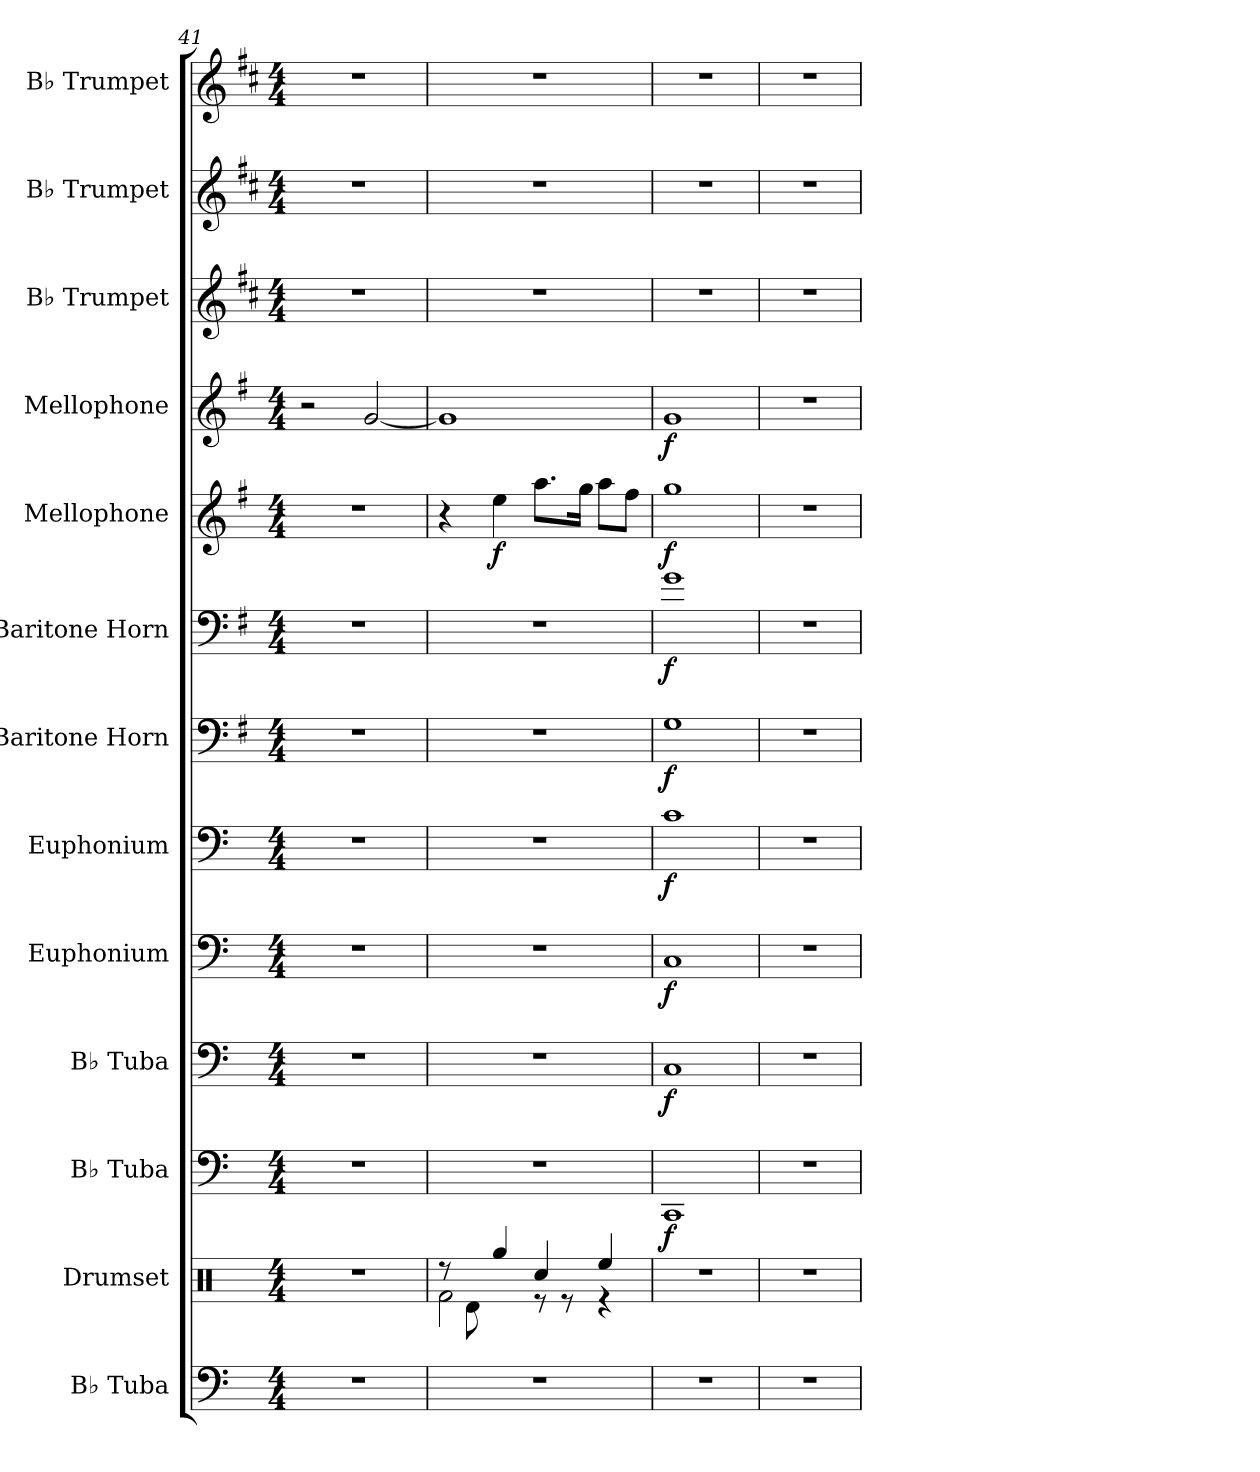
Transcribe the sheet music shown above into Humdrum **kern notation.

**kern	**kern	**kern	**dynam	**kern	**dynam	**kern	**dynam	**kern	**dynam	**kern	**dynam	**kern	**dynam	**kern	**dynam	**kern	**dynam	**kern	**kern	**kern
*part13	*part12	*part11	*part11	*part10	*part10	*part9	*part9	*part8	*part8	*part7	*part7	*part6	*part6	*part5	*part5	*part4	*part4	*part3	*part2	*part1
*staff13	*staff12	*staff11	*staff11	*staff10	*staff10	*staff9	*staff9	*staff8	*staff8	*staff7	*staff7	*staff6	*staff6	*staff5	*staff5	*staff4	*staff4	*staff3	*staff2	*staff1
*I"B♭ Tuba	*I"Drumset	*I"B♭ Tuba	*	*I"B♭ Tuba	*	*I"Euphonium	*	*I"Euphonium	*	*I"Baritone Horn	*	*I"Baritone Horn	*	*I"Mellophone	*	*I"Mellophone	*	*I"B♭ Trumpet	*I"B♭ Trumpet	*I"B♭ Trumpet
*I'B♭ Tu.	*I'Drs.	*I'B♭ Tu.	*	*I'B♭ Tu.	*	*I'Euph.	*	*I'Euph.	*	*I'Bar. Hn.	*	*I'Bar. Hn.	*	*I'Mph.	*	*I'Mph.	*	*I'B♭ Tpt.	*I'B♭ Tpt.	*I'B♭ Tpt.
*clefF4	*clefX	*clefF4	*	*clefF4	*	*clefF4	*	*clefF4	*	*clefF4	*	*clefF4	*	*clefG2	*	*clefG2	*	*clefG2	*clefG2	*clefG2
*	*	*	*	*	*	*	*	*	*	*ITrd4c7	*	*ITrd4c7	*	*ITrd4c7	*	*ITrd4c7	*	*ITrd1c2	*ITrd1c2	*ITrd1c2
*k[]	*k[]	*k[]	*	*k[]	*	*k[]	*	*k[]	*	*k[]	*	*k[]	*	*k[]	*	*k[]	*	*k[]	*k[]	*k[]
*M4/4	*M4/4	*M4/4	*	*M4/4	*	*M4/4	*	*M4/4	*	*M4/4	*	*M4/4	*	*M4/4	*	*M4/4	*	*M4/4	*M4/4	*M4/4
=41	=41	=41	=41	=41	=41	=41	=41	=41	=41	=41	=41	=41	=41	=41	=41	=41	=41	=41	=41	=41
1r	1r	1r	.	1r	.	1r	.	1r	.	1r	.	1r	.	1r	.	2r	.	1r	1r	1r
.	.	.	.	.	.	.	.	.	.	.	.	.	.	.	.	[2c/	.	.	.	.
=42	=42	=42	=42	=42	=42	=42	=42	=42	=42	=42	=42	=42	=42	=42	=42	=42	=42	=42	=42	=42
*	*^	*	*	*	*	*	*	*	*	*	*	*	*	*	*	*	*	*	*	*
1r	8r	2Rf\	1r	.	1r	.	1r	.	1r	.	1r	.	1r	.	4r	.	1c]	.	1r	1r	1r
.	8Rd\	.	.	.	.	.	.	.	.	.	.	.	.	.	.	.	.	.	.	.	.
!	!	!	!	!	!	!	!	!	!	!	!	!	!	!	!	!LO:DY:b	!	!	!	!	!
.	4Rgg/	.	.	.	.	.	.	.	.	.	.	.	.	.	4a\	f	.	.	.	.	.
.	4Rcc/	8r	.	.	.	.	.	.	.	.	.	.	.	.	8.dd\L	.	.	.	.	.	.
.	.	8r	.	.	.	.	.	.	.	.	.	.	.	.	.	.	.	.	.	.	.
.	.	.	.	.	.	.	.	.	.	.	.	.	.	.	16cc\Jk	.	.	.	.	.	.
.	4Ree/	4r	.	.	.	.	.	.	.	.	.	.	.	.	8dd\L	.	.	.	.	.	.
.	.	.	.	.	.	.	.	.	.	.	.	.	.	.	8b\J	.	.	.	.	.	.
*	*v	*v	*	*	*	*	*	*	*	*	*	*	*	*	*	*	*	*	*	*	*
=43	=43	=43	=43	=43	=43	=43	=43	=43	=43	=43	=43	=43	=43	=43	=43	=43	=43	=43	=43	=43
!	!	!	!LO:DY:b	!	!LO:DY:b	!	!LO:DY:b	!	!LO:DY:b	!	!LO:DY:b	!	!LO:DY:b	!	!LO:DY:b	!	!LO:DY:b	!	!	!
1r	1r	1CC	f	1C	f	1C	f	1c	f	1C	f	1c	f	1cc	f	1c	f	1r	1r	1r
!!LO:PB:g=z
=44	=44	=44	=44	=44	=44	=44	=44	=44	=44	=44	=44	=44	=44	=44	=44	=44	=44	=44	=44	=44
1r	1r	1r	.	1r	.	1r	.	1r	.	1r	.	1r	.	1r	.	1r	.	1r	1r	1r
=	=	=	=	=	=	=	=	=	=	=	=	=	=	=	=	=	=	=	=	=
*-	*-	*-	*-	*-	*-	*-	*-	*-	*-	*-	*-	*-	*-	*-	*-	*-	*-	*-	*-	*-
